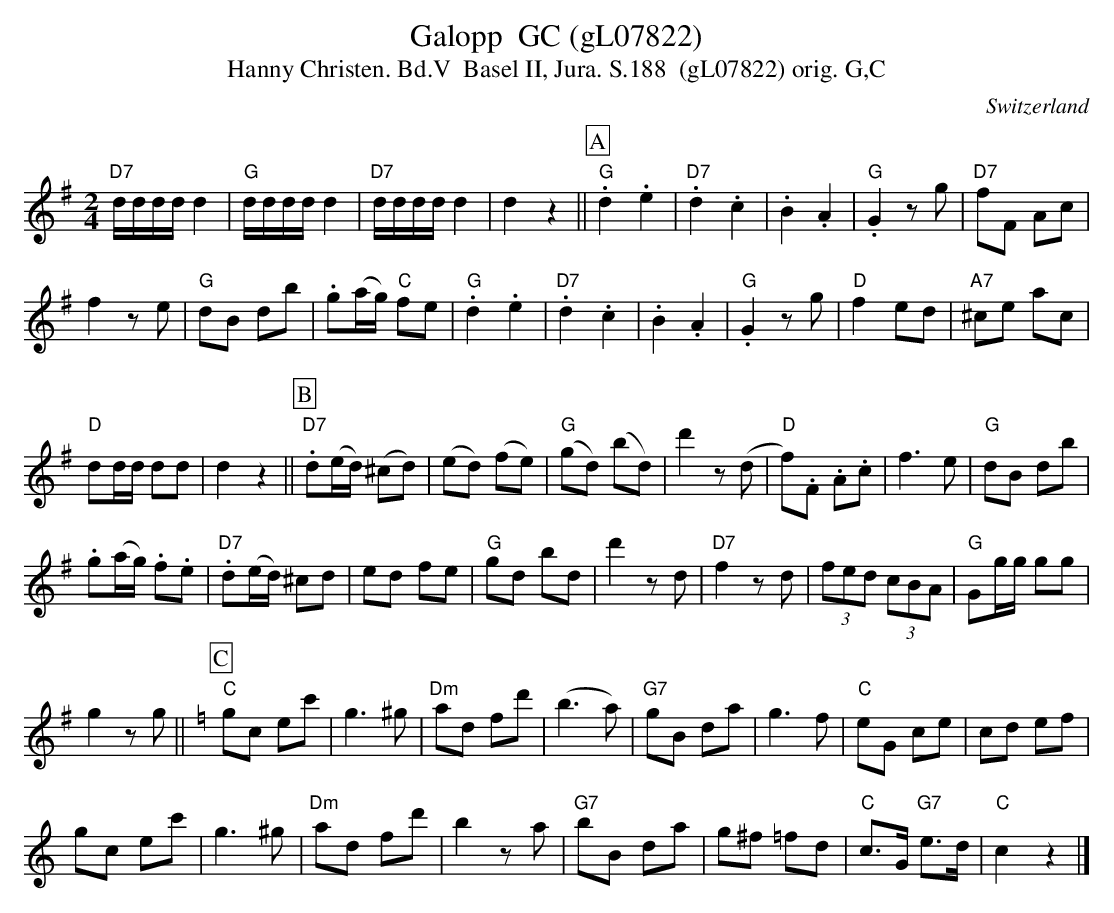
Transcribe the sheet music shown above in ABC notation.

X:1
T:Galopp  GC (gL07822)
T:Hanny Christen. Bd.V  Basel II, Jura. S.188  (gL07822) orig. G,C
M:2/4
L:1/8
O:Switzerland
K:G major
 "D7"d/d/d/d/ d2 | "G"d/d/d/d/ d2 | "D7"d/d/d/d/ d2 |  d2z2 || [P:A] "G".d2.e2 | "D7".d2.c2 | .B2.A2 | "G".G2zg | "D7"fF Ac |
f2ze | "G"dB db | .g(a/g/) "C"fe | "G".d2.e2 | "D7".d2.c2 | .B2.A2 | "G".G2zg | "D"f2ed | "A7"^ce ac |
"D"dd/d/ dd | d2z2 || [P:B] "D7".d(e/d/)  (^cd) | (ed) (fe) | ("G"gd) (bd) | d'2z(d | "D"f).F .A.c | f3e | "G"dB db |
.g(a/g/) .f.e | "D7".d(e/d/) ^cd | ed fe | "G"gd bd | d'2zd | "D7"f2zd | (3fed (3cBA | "G"Gg/g/ gg |
g2zg || [K:C] [P:C] "C"gc ec' | g3^g | "Dm"ad fd' | (b3a) | "G7"gB da | g3f | "C"eG ce | cd ef |
gc ec' | g3^g | "Dm"ad fd' | b2za | "G7"bB da | g^f =fd | "C"c>G "G7"e>d | "C"c2z2 |]
W:
